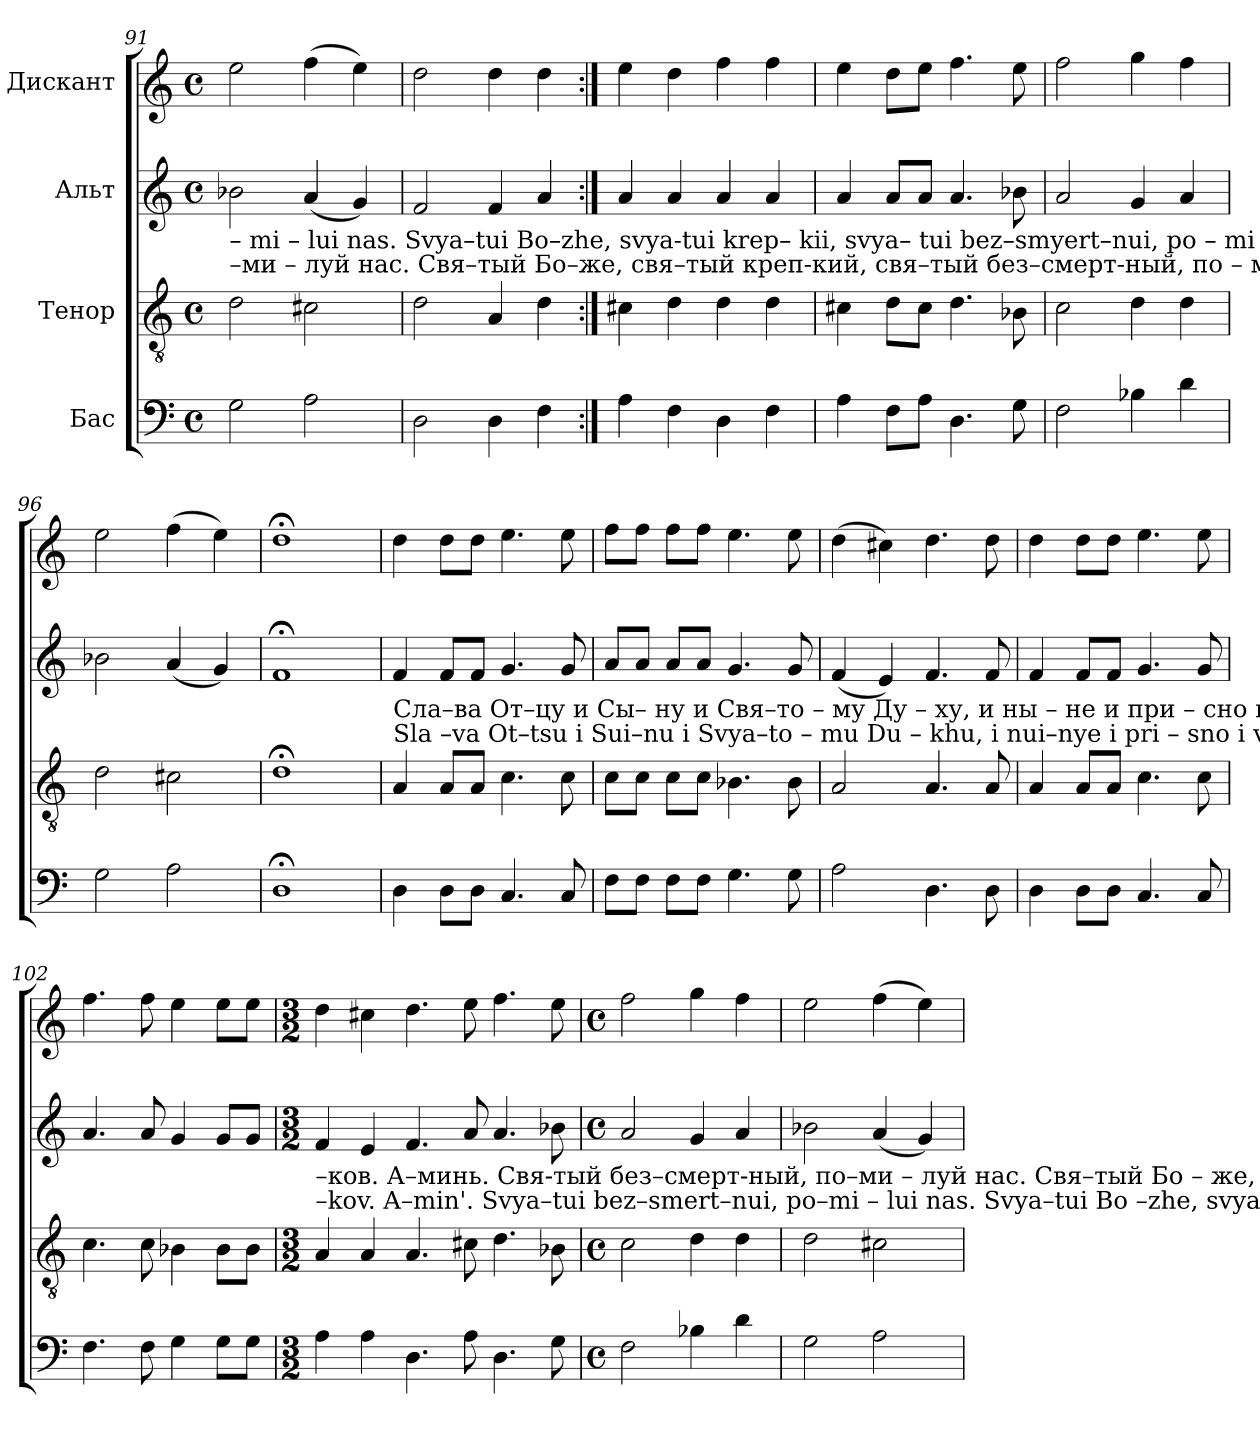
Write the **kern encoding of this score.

**kern	**kern	**kern	**kern
*part4	*part3	*part2	*part1
*staff4	*staff3	*staff2	*staff1
*I"Бас	*I"Тенор	*I"Альт	*I"Дискант
!!LO:LB:g=z
*clefF4	*clefGv2	*clefG2	*clefG2
*k[]	*k[]	*k[]	*k[]
*M4/4	*M4/4	*M4/4	*M4/4
*met(c)	*met(c)	*met(c)	*met(c)
=91	=91	=91	=91
!	!	!LO:TX:b:t=– mi   –    lui             nas.    Svya–tui       Bo–zhe, svya-tui  krep– kii, svya– tui    bez–smyert–nui,  po – mi   –    lui              nas.	!
!	!	!LO:TX:b:t=–ми   –   луй            нас.    Свя–тый      Бо–же, свя–тый  креп-кий, свя–тый  без–смерт-ный, по – ми   –   луй            нас.	!
2G\	2d\	2b-X\	2ee\
2A\	2c#X\	(4a/	(4ff\
.	.	4g/)	4ee\)
=92	=92	=92	=92
2D\	2d\	2f/	2dd\
4D\	4A/	4f/	4dd\
4F\	4d\	4a/	4dd\
=93:|!	=93:|!	=93:|!	=93:|!
4A\	4c#X\	4a/	4ee\
4F\	4d\	4a/	4dd\
4D\	4d\	4a/	4ff\
4F\	4d\	4a/	4ff\
=94	=94	=94	=94
4A\	4c#X\	4a/	4ee\
8F\L	8d\L	8a/L	8dd\L
8A\J	8c#\J	8a/J	8ee\J
4.D\	4.d\	4.a/	4.ff\
8G\	8B-X\	8b-X\	8ee\
=95	=95	=95	=95
2F\	2c\	2a/	2ff\
4B-X\	4d\	4g/	4gg\
4d\	4d\	4a/	4ff\
=96	=96	=96	=96
2G\	2d\	2b-X\	2ee\
2A\	2c#X\	(4a/	(4ff\
.	.	4g/)	4ee\)
=97	=97	=97	=97
1D;<	1d;<	1f;<	1dd;<
!!LO:PB:g=z
=98	=98	=98	=98
!	!	!LO:TX:b:t=Сла–ва   От–цу      и       Сы– ну   и    Свя–то    –   му      Ду       –       ху,      и        ны –  не  и    при – сно     и         во    ве  –  ки  ве –	!
!	!	!LO:TX:b:t=Sla –va    Ot–tsu      i         Sui–nu   i    Svya–to    –   mu     Du       –     khu,     i         nui–nye  i      pri  – sno      i          vo    vye – ki vye–	!
4D\	4A/	4f/	4dd\
8D\L	8A/L	8f/L	8dd\L
8D\J	8A/J	8f/J	8dd\J
4.C/	4.c\	4.g/	4.ee\
8C/	8c\	8g/	8ee\
=99	=99	=99	=99
8F\L	8c\L	8a/L	8ff\L
8F\J	8c\J	8a/J	8ff\J
8F\L	8c\L	8a/L	8ff\L
8F\J	8c\J	8a/J	8ff\J
4.G\	4.B-X\	4.g/	4.ee\
8G\	8B-\	8g/	8ee\
=100	=100	=100	=100
2A\	2A/	(4f/	(4dd\
.	.	4e/)	4cc#X\)
4.D\	4.A/	4.f/	4.dd\
8D\	8A/	8f/	8dd\
=101	=101	=101	=101
4D\	4A/	4f/	4dd\
8D\L	8A/L	8f/L	8dd\L
8D\J	8A/J	8f/J	8dd\J
4.C/	4.c\	4.g/	4.ee\
8C/	8c\	8g/	8ee\
=102	=102	=102	=102
4.F\	4.c\	4.a/	4.ff\
8F\	8c\	8a/	8ff\
4G\	4B-X\	4g/	4ee\
8G\L	8B-\L	8g/L	8ee\L
8G\J	8B-\J	8g/J	8ee\J
!!LO:LB:g=z
=103	=103	=103	=103
*M3/2	*M3/2	*M3/2	*M3/2
!	!	!LO:TX:b:t=–ков.  А–минь. Cвя-тый  без–смерт-ный, по–ми –  луй         нас.         Свя–тый    Бо – же,      свя  –   тый          креп – кий,	!
!	!	!LO:TX:b:t=–kov.   A–min'.   Svya–tui   bez–smert–nui,   po–mi  –   lui           nas.        Svya–tui      Bo –zhe,    svya –   tui            kryep – kii,	!
4A\	4A/	4f/	4dd\
4A\	4A/	4e/	4cc#X\
4.D\	4.A/	4.f/	4.dd\
8A\	8c#X\	8a/	8ee\
4.D\	4.d\	4.a/	4.ff\
8G\	8B-X\	8b-X\	8ee\
=104	=104	=104	=104
*M4/4	*M4/4	*M4/4	*M4/4
*met(c)	*met(c)	*met(c)	*met(c)
2F\	2c\	2a/	2ff\
4B-X\	4d\	4g/	4gg\
4d\	4d\	4a/	4ff\
=105	=105	=105	=105
2G\	2d\	2b-X\	2ee\
2A\	2c#X\	(4a/	(4ff\
.	.	4g/)	4ee\)
=	=	=	=
*-	*-	*-	*-
